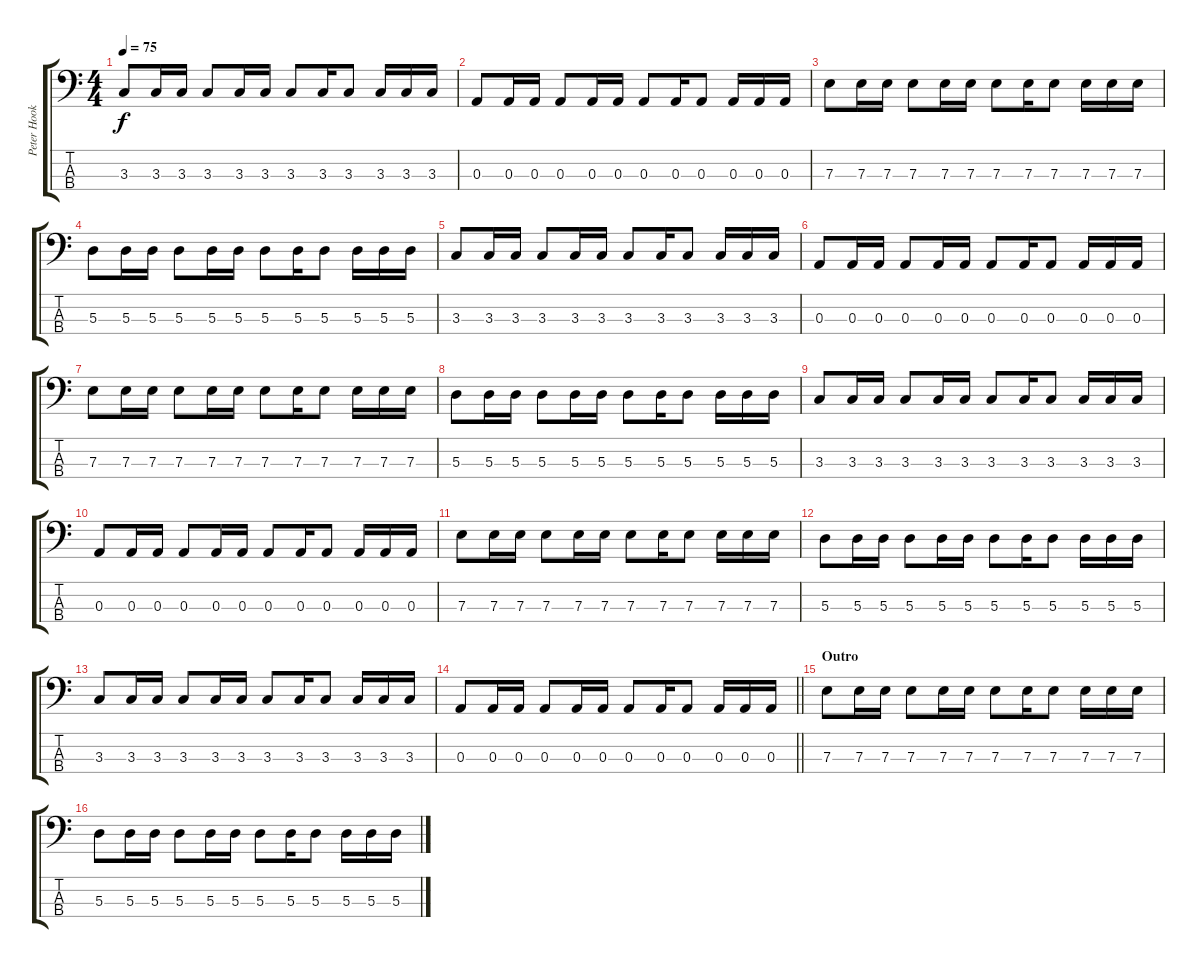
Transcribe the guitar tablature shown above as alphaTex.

\track ("Peter Hook (Bass)" "Peter Hook") {instrument electricbassfinger}
\staff {score tabs}
\tuning (G2 D2 A1 E1) {hide}
\ts (4 4)
\tempo 75
\clef f4
\ks c
3.3.8{dy f} 3.3.16 3.3.16 3.3.8 3.3.16 3.3.16 3.3.8 3.3.16 3.3.8 3.3.16 3.3.16 3.3.16 |
0.3.8 0.3.16 0.3.16 0.3.8 0.3.16 0.3.16 0.3.8 0.3.16 0.3.8 0.3.16 0.3.16 0.3.16 |
7.3.8 7.3.16 7.3.16 7.3.8 7.3.16 7.3.16 7.3.8 7.3.16 7.3.8 7.3.16 7.3.16 7.3.16 |
5.3.8 5.3.16 5.3.16 5.3.8 5.3.16 5.3.16 5.3.8 5.3.16 5.3.8 5.3.16 5.3.16 5.3.16 |
3.3.8 3.3.16 3.3.16 3.3.8 3.3.16 3.3.16 3.3.8 3.3.16 3.3.8 3.3.16 3.3.16 3.3.16 |
0.3.8 0.3.16 0.3.16 0.3.8 0.3.16 0.3.16 0.3.8 0.3.16 0.3.8 0.3.16 0.3.16 0.3.16 |
7.3.8 7.3.16 7.3.16 7.3.8 7.3.16 7.3.16 7.3.8 7.3.16 7.3.8 7.3.16 7.3.16 7.3.16 |
5.3.8 5.3.16 5.3.16 5.3.8 5.3.16 5.3.16 5.3.8 5.3.16 5.3.8 5.3.16 5.3.16 5.3.16 |
3.3.8 3.3.16 3.3.16 3.3.8 3.3.16 3.3.16 3.3.8 3.3.16 3.3.8 3.3.16 3.3.16 3.3.16 |
0.3.8 0.3.16 0.3.16 0.3.8 0.3.16 0.3.16 0.3.8 0.3.16 0.3.8 0.3.16 0.3.16 0.3.16 |
7.3.8 7.3.16 7.3.16 7.3.8 7.3.16 7.3.16 7.3.8 7.3.16 7.3.8 7.3.16 7.3.16 7.3.16 |
5.3.8 5.3.16 5.3.16 5.3.8 5.3.16 5.3.16 5.3.8 5.3.16 5.3.8 5.3.16 5.3.16 5.3.16 |
3.3.8 3.3.16 3.3.16 3.3.8 3.3.16 3.3.16 3.3.8 3.3.16 3.3.8 3.3.16 3.3.16 3.3.16 |
\barLineRight lightlight
0.3.8 0.3.16 0.3.16 0.3.8 0.3.16 0.3.16 0.3.8 0.3.16 0.3.8 0.3.16 0.3.16 0.3.16 |
\section ("" "Outro")
7.3.8 7.3.16 7.3.16 7.3.8 7.3.16 7.3.16 7.3.8 7.3.16 7.3.8 7.3.16 7.3.16 7.3.16 |
5.3.8 5.3.16 5.3.16 5.3.8 5.3.16 5.3.16 5.3.8 5.3.16 5.3.8 5.3.16 5.3.16 5.3.16
